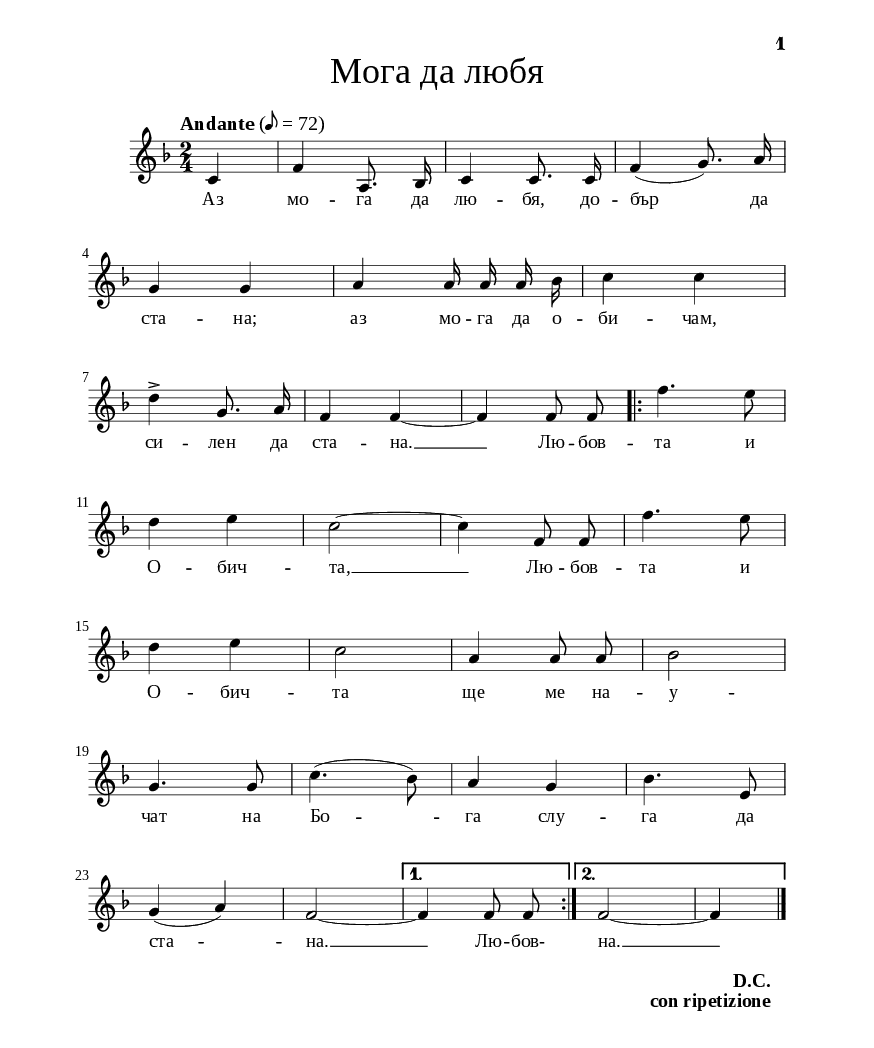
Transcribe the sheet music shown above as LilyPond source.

\version "2.24.4"

% include paper part and global functions
\include "include/globals.ily"

\bookpart {
  \label #'ref111
  \tocItem \markup "Мога да любя"
  \include "include/bookpart-paper.ily"
  \score {
    \include "include/score-layout.ily"


    \new Voice \relative c' {
      \clef treble
      \key f \major
      \time 2/4
      \tempoFunc "Andante" 8 "72"
      \autoBeamOff

      \partial 4

      c4 | % 2
      f4 a,8. bes16 | % 3
      c4 c8. c16 | % 4
      f4 ( g8. ) a16 | \break |% 5
      g4 g4 | % 6
      a4 a16 a16 a16  bes16
      % 7
      c4  c4 | \break | % 8
      d4 -> g,8. a16 | % 9
      f4 f4 ~ |
      f4 f8 f8 \repeat volta 2 \relative c {
        | % 11
        f''4.  e8 | \break |% 12
        d4  e4 | % 13
        c2 ~ | % 14
        c4 f,8 f8 | % 15
        f'4.  e8 | \break |% 16
        d4  e4 | % 17
        c2  | % 18
        a4 a8 a8 | % 19
        bes2 | \break |
        g4. g8 | % 21
        c4. (  bes8 ) | % 22
        a4 g4 | % 23
        bes4. e,8  |\break  % 24
        g4 ( a4 ) f2~
      }
      \alternative {
        { f4 f8 f8  | }
        { f2~ f4 }
      }
      \bar "|."
    }
    \addlyrics {
      Аз мо -- га да лю -- бя, до -- бър
      да ста -- на; аз мо -- га да
      о -- би -- чам, си -- лен да ста --
      на. __  Лю -- бов -- та и О -- бич --
      та, __  Лю -- бов -- та и О -- бич --
      та ще ме на -- у -- чат на Бо
      -- га слу -- га да ста -- на. __
      Лю -- "бов-" на. __
    }

    \header {
      title = \titleFunc #'ref_desc_10 "Мога да любя" "Moga da ljubja"
    }

    \midi{}

  } % score

  \markup \dc-two "D.C.""con ripetizione"


} % bookpart
